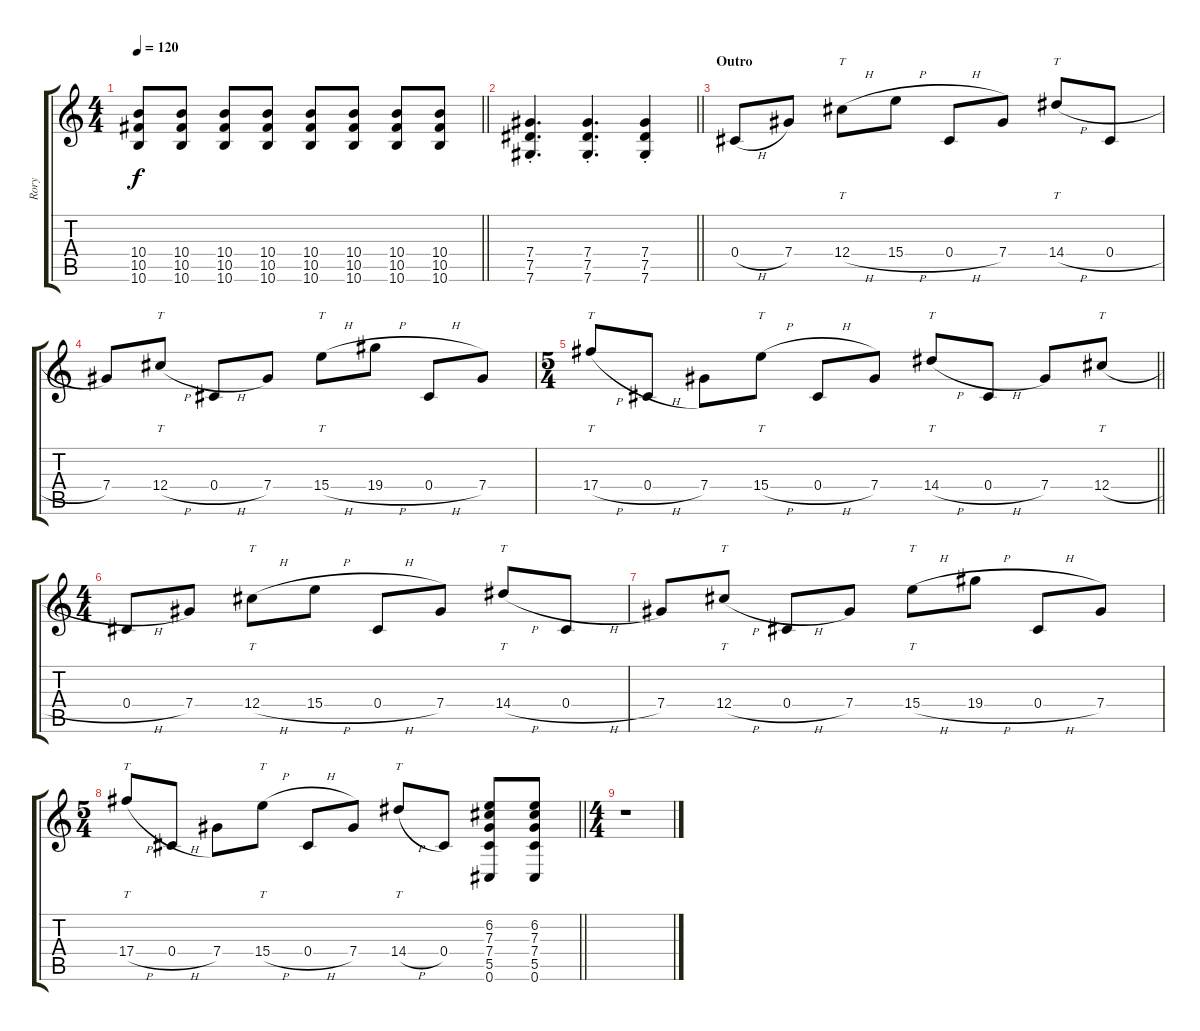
\track ("Rory" "Rory") {instrument overdrivenguitar}
\staff {score tabs}
\tuning (Eb4 Bb3 Gb3 Db3 Ab2 Db2) {hide}
\ts (4 4)
\tempo 120
\clef g2
\barLineRight lightlight
\ks c
(10.4 10.5 10.6).8{dy f} (10.4 10.5 10.6).8 (10.4 10.5 10.6).8 (10.4 10.5 10.6).8 (10.4 10.5 10.6).8 (10.4 10.5 10.6).8 (10.4 10.5 10.6).8 (10.4 10.5 10.6).8 |
\barLineRight lightlight
(7.4{st} 7.5{st} 7.6{st}).4{d} (7.4{st} 7.5{st} 7.6{st}).4{d} (7.4{st} 7.5{st} 7.6{st}).4 |
\section ("" "Outro")
0.4{h}.8 7.4.8 12.4{h}.8{tt} 15.4{h}.8 0.4{h}.8 7.4.8 14.4{h}.8{tt} 0.4{h}.8 |
7.4.8 12.4{h}.8{tt} 0.4{h}.8 7.4.8 15.4{h}.8{tt} 19.4{h}.8 0.4{h}.8 7.4.8 |
\ts (5 4)
\barLineRight lightlight
17.4{h}.8{tt} 0.4{h}.8 7.4.8 15.4{h}.8{tt} 0.4{h}.8 7.4.8 14.4{h}.8{tt} 0.4{h}.8 7.4.8 12.4{h}.8{tt} |
\ts (4 4)
0.4{h}.8 7.4.8 12.4{h}.8{tt} 15.4{h}.8 0.4{h}.8 7.4.8 14.4{h}.8{tt} 0.4{h}.8 |
7.4.8 12.4{h}.8{tt} 0.4{h}.8 7.4.8 15.4{h}.8{tt} 19.4{h}.8 0.4{h}.8 7.4.8 |
\ts (5 4)
\barLineRight lightlight
17.4{h}.8{tt} 0.4{h}.8 7.4.8 15.4{h}.8{tt} 0.4{h}.8 7.4.8 14.4{h}.8{tt} 0.4.8 (6.2 7.3 7.4 5.5 0.6).8 (6.2 7.3 7.4 5.5 0.6).8 |
\ts (4 4)
r.1
